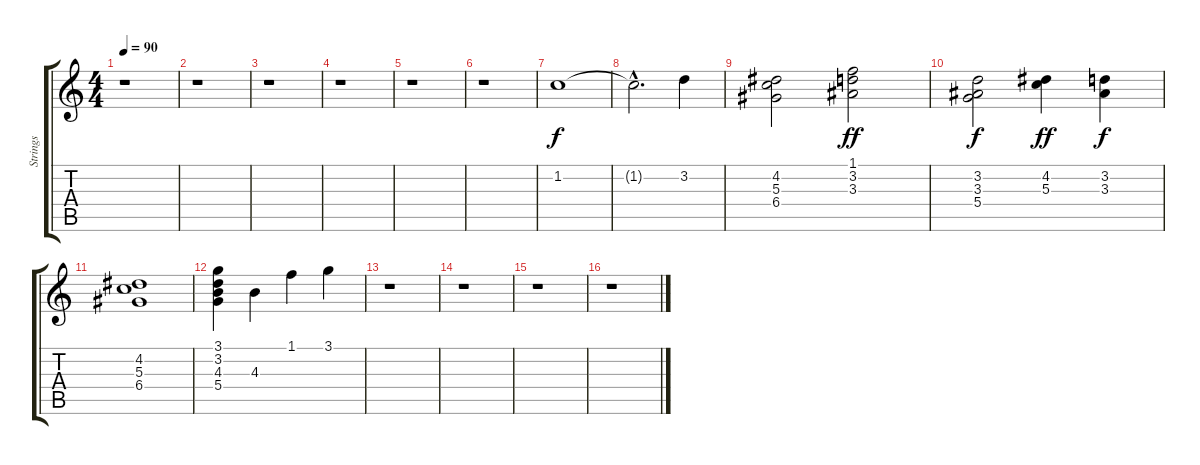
\track ("Strings" "Strings") {instrument distortionguitar}
\staff {score tabs}
\tuning (E4 B3 G3 D3 A2 E2) {hide}
\ts (4 4)
\tempo 90
\clef g2
\ks c
r.1{dy f} |
r.1 |
r.1 |
r.1 |
r.1 |
r.1 |
1.2.1{instrument stringensemble2} |
1.2{hac t}.2{d} 3.2.4 |
(4.2 5.3 6.4).2 (1.1 3.2 3.3).2{dy ff} |
(3.2 3.3 5.4).2{dy f} (4.2 5.3).4{dy ff} (3.2 3.3).4{dy f} |
(4.2 5.3 6.4).1 |
(3.1 3.2 4.3 5.4).4 4.3.4 1.1.4 3.1.4 |
r.1 |
r.1 |
r.1 |
r.1
